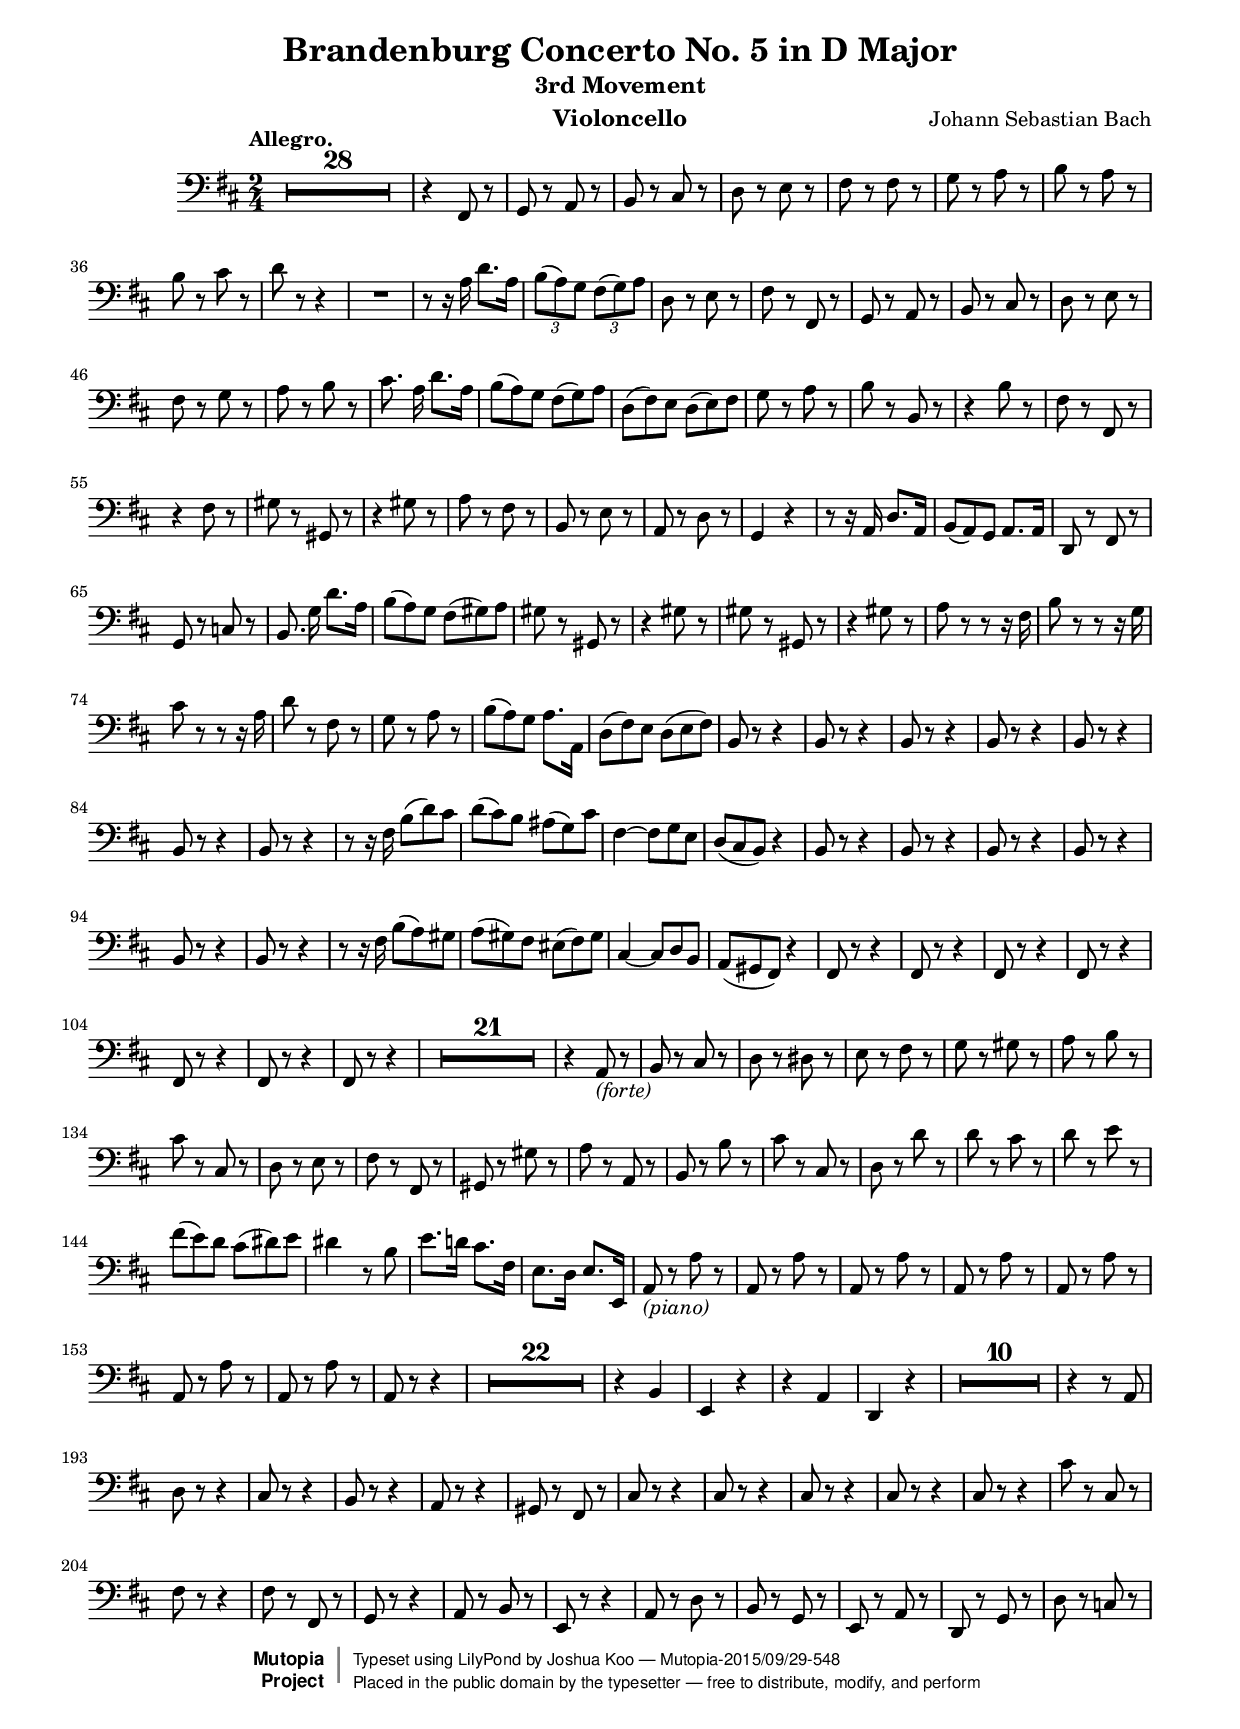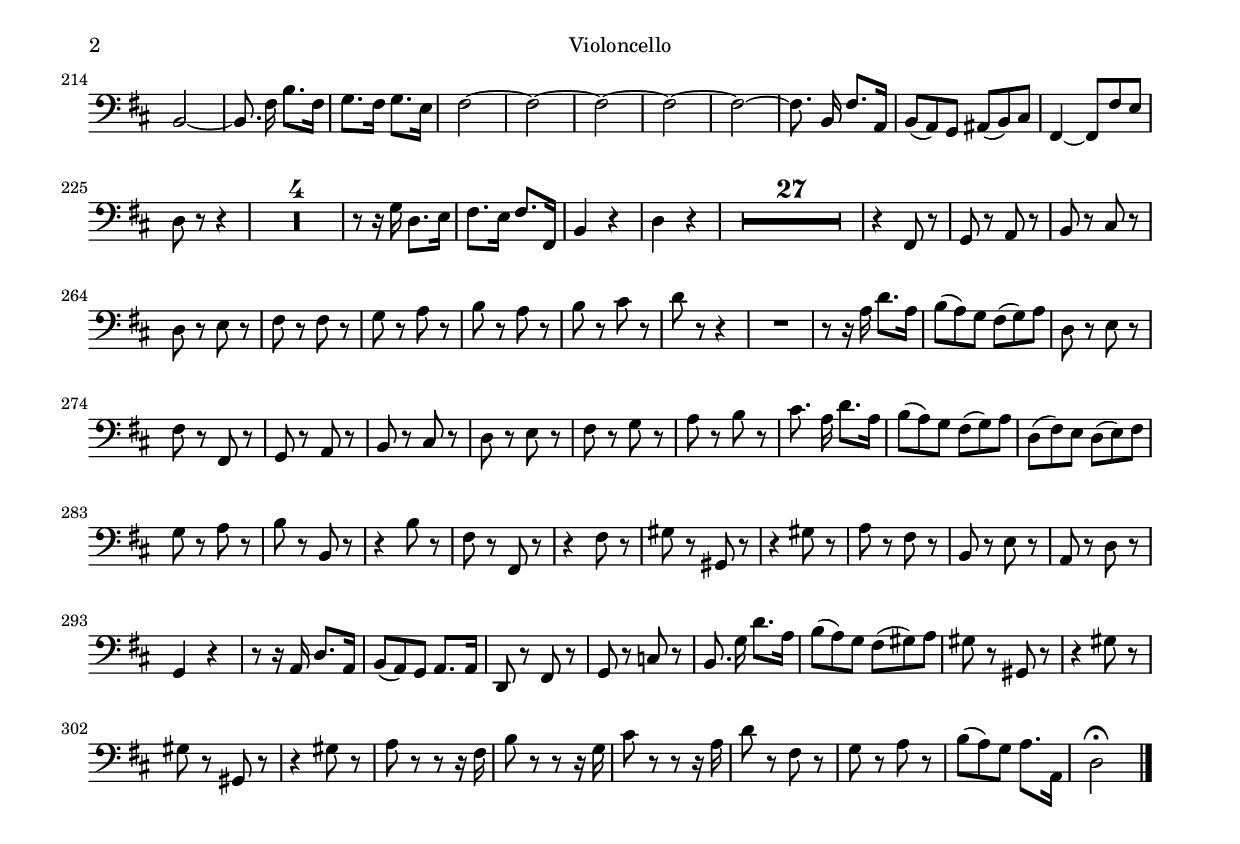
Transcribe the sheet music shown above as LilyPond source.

\version "2.18.2"
\version "2.18.2"
\include "header.ly"

cello = \relative c {
  \tempo "Allegro."
  \clef bass
  \key d \major
  \time 2/4

  R2*28 |
  \repeat unfold 2 {
    r4 fis,8 r |
    g8 r a r |
    b8 r cis r |
    d8 r e r |

    % --Bar 33-- %
    fis8 r fis r |
    g8 r a r |
    b8 r a r |
    b8 r cis r |
    d8 r r4 |
    R2 |
    r8 r16 a d8. a16 |
    \tuplet 3/2 { b8( a) g fis( g) a } |
    \hide TupletNumber

    % --Bar 41-- %
    d,8 r e r |
    fis8 r fis, r |
    g8 r a r |
    b8 r cis r |
    d8 r e r |
    fis8 r g r |

    % --Bar 47-- %
    a8 r b r |
    cis8. \noBeam a16 d8. a16 |
    \tuplet 3/2 {
      b8( a) g fis( g) a |
      d,8( fis) e d( e) fis |
    }
    g8 r a r |
    b8 r b, r |
    r4 b'8 r |

    % --Bar 54-- %
    fis8 r fis, r |
    r4 fis'8 r |
    gis8 r gis, r |
    r4 gis'8 r |
    a8 r fis r |
    b,8 r e r |
    a,8 r d r |

    % --Bar 61-- %
    g,4 r |
    r8 r16 a d8. a16 |
    \tuplet 3/2 { b8( a) g } a8. a16 |
    d,8 r fis r |
    g8 r c r |
    b8. \noBeam g'16 d'8. a16 |
    \tuplet 3/2 { b8( a) g fis( gis) a } |

    % --Bar 68-- %
    gis8 r gis, r |
    r4 gis'8 r |
    gis8 r gis, r |
    r4 gis'8 r |
    a8 r r r16 fis |
    b8 r r r16 g |
    cis8 r r r16 a |
    d8 r fis, r |

    % --Bar 76-- %
    g8 r a r |
    \tuplet 3/2 { b8( a) g } a8. a,16 |
  }

  \alternative {
    {
      \tuplet 3/2 { d8( fis) e d( e fis) } |
      b,8 r r4 |
      \repeat unfold 6 { b8 r r4 } |

      % --Bar 86 -- %
      r8 r16 fis' \tuplet 3/2 {
        b8( d) cis |
        d8( cis) b ais( g) cis |
      }
      fis,4 ~ \tuplet 3/2 { fis8 g e } |
      \tuplet 3/2 { d8( cis b) } r4 |
      \repeat unfold 6 { b8 r r4 } |

      % --Bar 96 -- %
      r8 r16 fis' \tuplet 3/2 {
        b8( a) gis |
        a8( gis) fis eis( fis) gis |
      }
      cis,4 ~ \tuplet 3/2 { cis8 d b } |
      \tuplet 3/2 { a8( gis fis) } r4 |
      \repeat unfold 7 { fis8 r r4 } |

      % --Bar 107 -- %
      R2*21 |

      % --Bar 128 -- %
      r4 a8_\forteB r |
      b8 r cis r |
      d8 r dis r |
      e8 r fis r |
      g8 r gis r |
      a8 r b r |
      cis8 r cis, r |

      % --Bar 135 -- %
      d8 r e r |
      fis8 r fis, r |
      gis8 r gis' r |
      a8 r a, r |
      b8 r b' r |
      cis8 r cis, r |
      d8 r d' r |
      d8 r cis r |

      % --Bar 143 -- %
      d8 r e r |
      \tuplet 3/2 { fis8( e) d cis( dis) e } |
      dis4 r8 b |
      e8. d!16 cis8. fis,16 |
      e8. d16 e8. e,16 |
      a8_\pianoB r a' r |
      \repeat unfold 6 { a,8 r a' r } |

      % --Bar 155 -- %
      a,8 r r4 |
      R2 * 22 |

      % --Bar 178 -- %
      r4 b |
      e,4 r |
      r4 a |
      d,4 r |
      R2 * 10 |

      % --Bar 192 -- %
      r4 r8 a' |
      d8 r r4 |
      cis8 r r4 |

      % --Bar 195 -- %
      b8 r r4 |
      a8 r r4 |
      gis8 r fis r |
      \repeat unfold 5 { cis'8 r r4 } |

      % --Bar 203 -- %
      cis'8 r cis, r |
      fis8 r r4 |
      fis8 r fis, r |
      g8 r r4 |
      a8 r b r |
      e,8 r r4 |
      a8 r d r |
      b8 r g r |


      % --Bar 211 -- %
      e8 r a r |
      d,8 r g r |
      d'8 r c r |
      b2 ~ |
      b8.\noBeam fis'16 b8. fis16 |
      g8. fis16 g8. e16 |
      fis2 ~ |
      fis2 ~ |

      % --Bar 219 -- %
      \repeat unfold 3 { fis2 ~ } |
      fis8.\noBeam b,16 fis'8. a,16 |
      \tuplet 3/2 { b8( a) g ais( b) cis } |
      fis,4 ~ \tuplet 3/2 { fis8 fis' e } |
      d8 r r4 |

      % --Bar 226 -- %
      R2*4 |
      r8 r16 g d8. e16 |
      fis8. e16 fis8. fis,16 |
      b4 r |
      d4 r |
      R2*27 |
    } {
      d2\fermata \bar "|."
    }
  }
}


\header {
  instrument = "Violoncello"
}

\score {
  \cello
  \midi {}
  \layout {}
}
